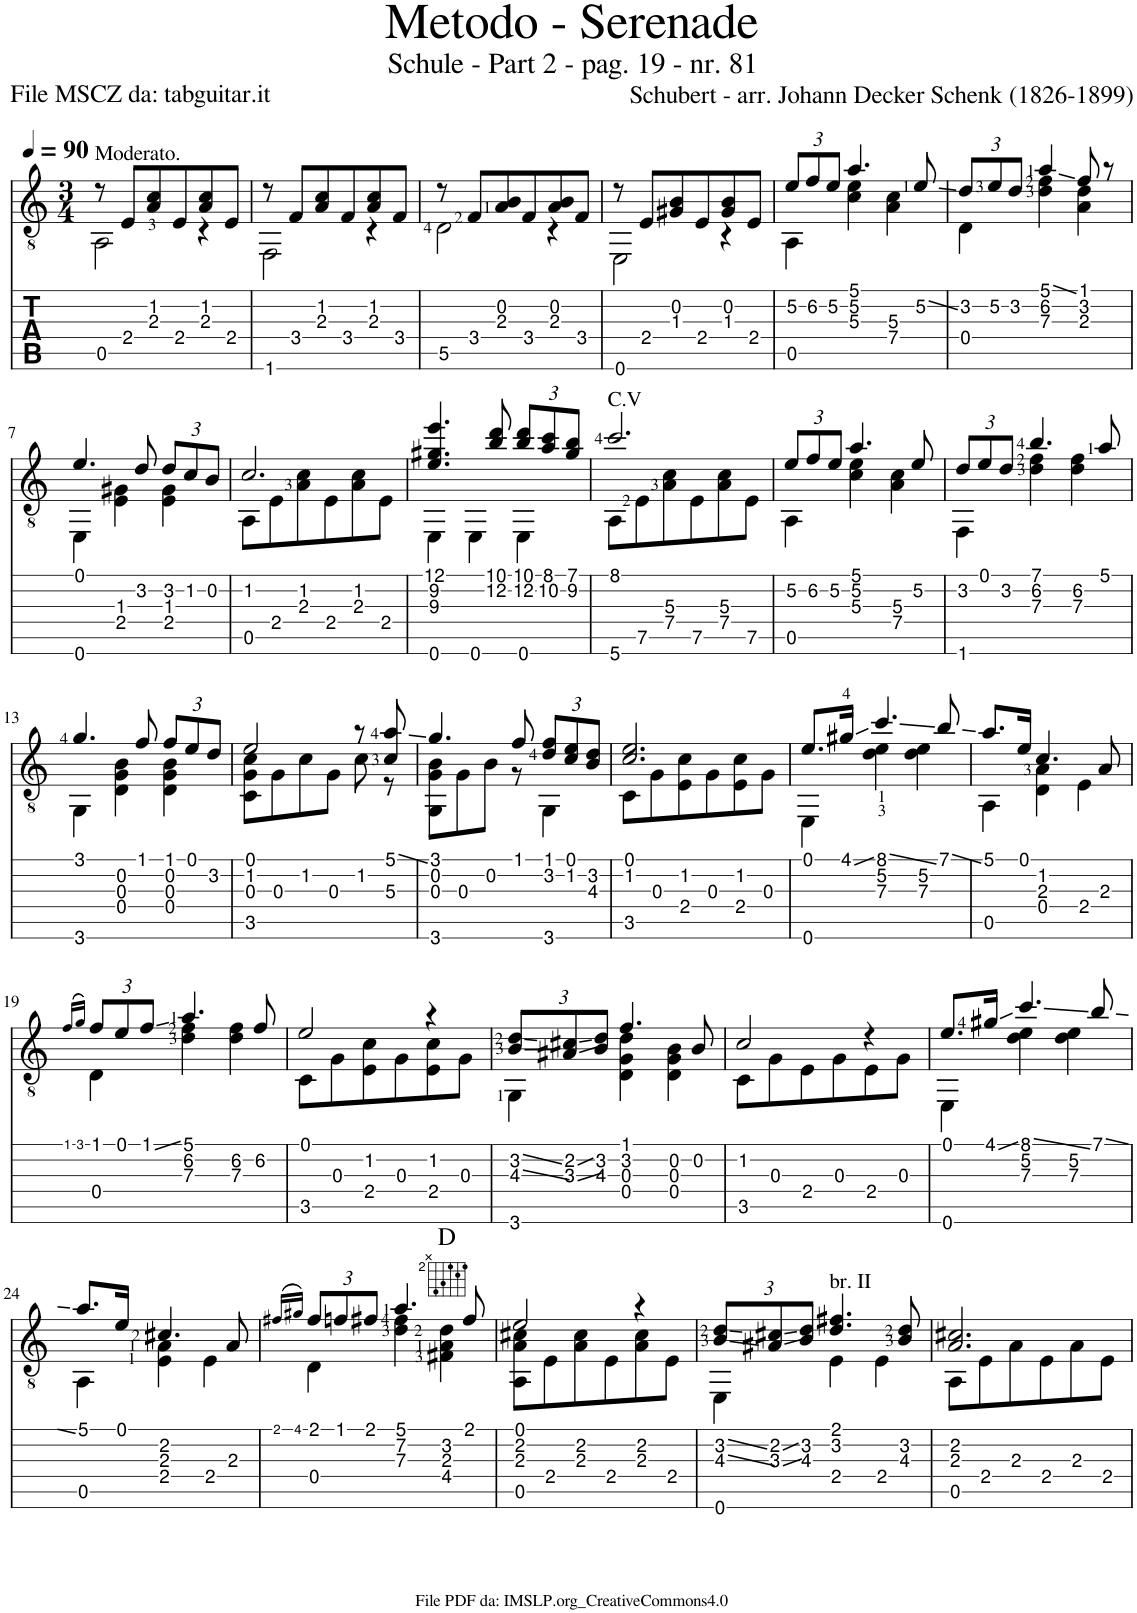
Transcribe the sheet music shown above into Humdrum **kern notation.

**kern	**kern	**harte
*part1	*part1	*part1
*staff2	*staff1	*
*I"Guitar	*	*
*I'Guit.	*	*
*stria6	*	*
*	*clefGv2	*
*k[]	*k[]	*
*M3/4	*M3/4	*
*MM90	*MM90	*
=1	=1	=1
*^	*^	*
!	!	!LO:TX:a:t=Moderato.	!	!
8r	2AA	8r	2AA\	.
8E	.	8E/L	.	.
8A\ 8c\L	.	8A/ 8c/	.	.
8EJ	.	8E/	.	.
8A\ 8c\L	4r	8A/ 8c/	4r	.
8EJ	.	8E/J	.	.
=2	=2	=2	=2	=2
8r	2FF	8r	2FF\	.
8F	.	8F/L	.	.
8A\ 8c\L	.	8A/ 8c/	.	.
8FJ	.	8F/	.	.
8A\ 8c\L	4r	8A/ 8c/	4r	.
8FJ	.	8F/J	.	.
=3	=3	=3	=3	=3
8r	2D	8r	2D\	.
8F	.	8F/L	.	.
8A\ 8B\L	.	8A/ 8B/	.	.
8FJ	.	8F/	.	.
8A\ 8B\L	4r	8A/ 8B/	4r	.
8FJ	.	8F/J	.	.
=4	=4	=4	=4	=4
8r	2EE	8r	2EE\	.
8E	.	8E/L	.	.
8G#\ 8B\L	.	8G#X/ 8B/	.	.
8EJ	.	8E/	.	.
8G#\ 8B\L	4r	8G#/ 8B/	4r	.
8EJ	.	8E/J	.	.
=5	=5	=5	=5	=5
*Xbrackettup	*	*Xbrackettup	*	*
12eL	4AA	12e/L	4AA\	.
12f	.	12f/	.	.
12eJ	.	12e/J	.	.
4.a	4c 4e	4.a/	4c\ 4e\	.
.	4A 4c	.	4A\ 4c\	.
8e	.	8e/	.	.
=6	=6	=6	=6	=6
12dL	4D	12d/L	4D\	.
12e	.	12e/	.	.
12dJ	.	12d/J	.	.
4a	4d 4f	4a/	4d\ 4f\	.
8f	4A 4d	8f/	4A\ 4d\	.
8r	.	8r	.	.
!!LO:LB:g=z	!!
=7	=7	=7	=7	=7
4.e	4EE	4.e/	4EE\	.
.	4E 4G#	.	4E\ 4G#X\	.
8d	.	8d/	.	.
12dL	4E 4G#	12d/L	4E\ 4G#\	.
12c	.	12c/	.	.
12BJ	.	12B/J	.	.
=8	=8	=8	=8	=8
2.c	8AAL	2.c/	8AA\L	.
.	8EJ	.	8E\	.
.	8A\ 8c\L	.	8A\ 8c\	.
.	8EJ	.	8E\	.
.	8A\ 8c\L	.	8A\ 8c\	.
.	8EJ	.	8E\J	.
=9	=9	=9	=9	=9
4.e 4.g# 4.ee	4EE	4.e/ 4.g#X/ 4.ee/	4EE\	.
.	4EE	.	4EE\	.
8b 8dd	.	8b/ 8dd/	.	.
12b\ 12dd\L	4EE	12b/ 12dd/L	4EE\	.
12a\ 12cc\	.	12a/ 12cc/	.	.
12g#\ 12b\J	.	12g#/ 12b/J	.	.
=10	=10	=10	=10	=10
!	!	!LO:TX:a:t=C.V	!	!
2.cc	8AAL	2.cc/	8AA\L	.
.	8EJ	.	8E\	.
.	8A\ 8c\L	.	8A\ 8c\	.
.	8EJ	.	8E\	.
.	8A\ 8c\L	.	8A\ 8c\	.
.	8EJ	.	8E\J	.
=11	=11	=11	=11	=11
12eL	4AA	12e/L	4AA\	.
12f	.	12f/	.	.
12eJ	.	12e/J	.	.
4.a	4c 4e	4.a/	4c\ 4e\	.
.	4A 4c	.	4A\ 4c\	.
8e	.	8e/	.	.
=12	=12	=12	=12	=12
12dL	4FF	12d/L	4FF\	.
12e	.	12e/	.	.
12dJ	.	12d/J	.	.
4.b	4d 4f	4.b/	4d\ 4f\	.
.	4d 4f	.	4d\ 4f\	.
8a	.	8a/	.	.
!!LO:LB:g=z	!!
=13	=13	=13	=13	=13
4.g	4GG	4.g/	4GG\	.
.	4D 4G 4B	.	4D\ 4G\ 4B\	.
8f	.	8f/	.	.
12fL	4D 4G 4B	12f/L	4D\ 4G\ 4B\	.
12e	.	12e/	.	.
12dJ	.	12d/J	.	.
=14	=14	=14	=14	=14
2e	8C\ 8G\ 8c\L	2e/	8C\ 8G\ 8c\L	.
.	8GJ	.	8G\	.
.	8cL	.	8c\	.
.	8GJ	.	8G\J	.
8r	8c	8r	8c\	.
8c 8a	8r	8c/ 8a/	8r	.
=15	=15	=15	=15	=15
4.g	8GG\ 8G\ 8B\L	4.g/	8GG\ 8G\ 8B\L	.
.	8GJ	.	8G\	.
.	8B	.	8B\J	.
8f	8r	8f/	8r	.
12d\ 12f\L	4GG	12d/ 12f/L	4GG\	.
12c\ 12e\	.	12c/ 12e/	.	.
12B\ 12d\J	.	12B/ 12d/J	.	.
=16	=16	=16	=16	=16
2.c 2.e	8CL	2.c/ 2.e/	8C\L	.
.	8GJ	.	8G\	.
.	8E\ 8c\L	.	8E\ 8c\	.
.	8GJ	.	8G\	.
.	8E\ 8c\L	.	8E\ 8c\	.
.	8GJ	.	8G\J	.
=17	=17	=17	=17	=17
8.eL	4EE	8.e/L	4EE\	.
16g#Jk	.	16g#X/Jk	.	.
4.cc	4d 4e	4.cc/	4d\ 4e\	.
.	4d 4e	.	4d\ 4e\	.
8b	.	8b/	.	.
=18	=18	=18	=18	=18
8.aL	4AA	8.a/L	4AA\	.
16eJk	.	16e/Jk	.	.
4.c	4D 4A	4.c/	4D\ 4A\	.
.	4E	.	4E\	.
8A	.	8A/	.	.
!!LO:LB:g=z	!!
=19	=19	=19	=19	=19
qf	.	(16qf/LL	.	.
qg	.	16qg/JJ)	.	.
12fL	4D	12f/L	4D\	.
12e	.	12e/	.	.
12fJ	.	12f/J	.	.
4.a	4d 4f	4.a/	4d\ 4f\	.
.	4d 4f	.	4d\ 4f\	.
8f	.	8f/	.	.
=20	=20	=20	=20	=20
2e	8CL	2e/	8C\L	.
.	8GJ	.	8G\	.
.	8E\ 8c\L	.	8E\ 8c\	.
.	8GJ	.	8G\	.
4r	8E\ 8c\L	4r	8E\ 8c\	.
.	8GJ	.	8G\J	.
=21	=21	=21	=21	=21
12B\ 12d\L	4GG	12B/ 12d/L	4GG\	.
12A#\ 12c#\	.	12A#X/ 12c#X/	.	.
12B\ 12d\J	.	12B/ 12d/J	.	.
4.f	4D 4G 4d	4.f/	4D\ 4G\ 4d\	.
.	4D 4G 4B	.	4D\ 4G\ 4B\	.
8B	.	8B/	.	.
=22	=22	=22	=22	=22
2c	8CL	2c/	8C\L	.
.	8GJ	.	8G\	.
.	8EL	.	8E\	.
.	8GJ	.	8G\	.
4r	8EL	4r	8E\	.
.	8GJ	.	8G\J	.
=23	=23	=23	=23	=23
8.eL	4EE	8.e/L	4EE\	.
16g#Jk	.	16g#X/Jk	.	.
4.cc	4d 4e	4.cc/	4d\ 4e\	.
.	4d 4e	.	4d\ 4e\	.
8b	.	8b/	.	.
!!LO:LB:g=z	!!
=24	=24	=24	=24	=24
8.aL	4AA	8.a/L	4AA\	.
16eJk	.	16e/Jk	.	.
4.c#	4E 4A	4.c#X/	4E\ 4A\	.
.	4E	.	4E\	.
8A	.	8A/	.	.
=25	=25	=25	=25	=25
qf#	.	(16qf#X/LL	.	.
qg#	.	16qg#X/JJ)	.	.
12f#L	4D	12f#/L	4D\	.
12f	.	12fn/	.	.
12f#J	.	12f#X/J	.	.
4.a	4d 4f#	4.a/	4d\ 4f#\	.
.	4F# 4A 4d	.	4F#X\ 4A\ 4d\	D:maj
8f#	.	8f#/	.	.
=26	=26	=26	=26	=26
2e	8AA\ 8A\ 8c#\L	2e/	8AA\ 8A\ 8c#X\L	.
.	8EJ	.	8E\	.
.	8A\ 8c#\L	.	8A\ 8c#\	.
.	8EJ	.	8E\	.
4r	8A\ 8c#\L	4r	8A\ 8c#\	.
.	8EJ	.	8E\J	.
=27	=27	=27	=27	=27
12B\ 12d\L	4EE	12B/ 12d/L	4EE\	.
12A#\ 12c#\	.	12A#X/ 12c#X/	.	.
12B\ 12d\J	.	12B/ 12d/J	.	.
!	!	!LO:TX:a:t=br. II	!	!
4.d 4.f#	4E	4.d/ 4.f#X/	4E\	.
.	4E	.	4E\	.
8B 8d	.	8B/ 8d/	.	.
=28	=28	=28	=28	=28
2.A 2.c#	8AAL	2.A/ 2.c#X/	8AA\L	.
.	8EJ	.	8E\	.
.	8AL	.	8A\	.
.	8EJ	.	8E\	.
.	8AL	.	8A\	.
.	8EJ	.	8E\J	.
*v	*v	*	*	*
*	*v	*v	*
=	=	=
*-	*-	*-
